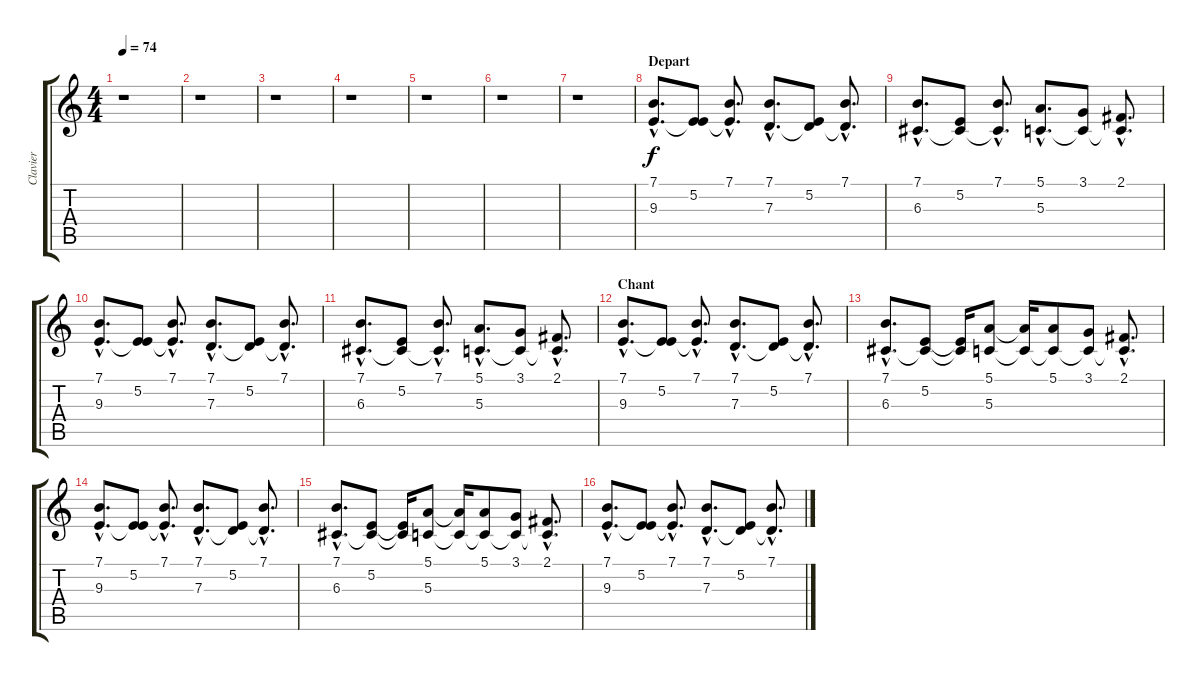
\track ("Clavier" "Clavier") {instrument electricpiano1}
\staff {score tabs}
\tuning (E4 B3 G3 D3 A2 E2) {hide}
\ts (4 4)
\tempo 74
\clef g2
\ks c
r.1{dy f instrument electricpiano1} |
r.1 |
r.1 |
r.1 |
r.1 |
r.1 |
r.1 |
\section ("" "Depart")
(7.1{hac} 9.3{hac}).8{d} (5.2 9.3{t}).8 (7.1{hac} 9.3{hac t}).8{d} (7.1{hac} 7.3{hac}).8{d} (5.2 7.3{t}).8 (7.1{hac} 7.3{hac t}).8{d} |
(7.1{hac} 6.3{hac}).8{d} (5.2 6.3{t}).8 (7.1{hac} 6.3{hac t}).8{d} (5.1{hac} 5.3{hac}).8{d} (3.1 5.3{t}).8 (2.1{hac} 5.3{hac t}).8{d} |
(7.1{hac} 9.3{hac}).8{d} (5.2 9.3{t}).8 (7.1{hac} 9.3{hac t}).8{d} (7.1{hac} 7.3{hac}).8{d} (5.2 7.3{t}).8 (7.1{hac} 7.3{hac t}).8{d} |
(7.1{hac} 6.3{hac}).8{d} (5.2 6.3{t}).8 (7.1{hac} 6.3{hac t}).8{d} (5.1{hac} 5.3{hac}).8{d} (3.1 5.3{t}).8 (2.1{hac} 5.3{hac t}).8{d} |
\section ("" "Chant")
(7.1{hac} 9.3{hac}).8{d} (5.2 9.3{t}).8 (7.1{hac} 9.3{hac t}).8{d} (7.1{hac} 7.3{hac}).8{d} (5.2 7.3{t}).8 (7.1{hac} 7.3{hac t}).8{d} |
(7.1{hac} 6.3{hac}).8{d} (5.2 6.3{t}).8 (5.2{t} 6.3{t}).16 (5.1 5.3).8 (5.1{t} 5.3{t}).16 (5.1 5.3{t}).8 (3.1 5.3{t}).8 (2.1{hac} 5.3{hac t}).8{d} |
(7.1{hac} 9.3{hac}).8{d} (5.2 9.3{t}).8 (7.1{hac} 9.3{hac t}).8{d} (7.1{hac} 7.3{hac}).8{d} (5.2 7.3{t}).8 (7.1{hac} 7.3{hac t}).8{d} |
(7.1{hac} 6.3{hac}).8{d} (5.2 6.3{t}).8 (5.2{t} 6.3{t}).16 (5.1 5.3).8 (5.1{t} 5.3{t}).16 (5.1 5.3{t}).8 (3.1 5.3{t}).8 (2.1{hac} 5.3{hac t}).8{d} |
(7.1{hac} 9.3{hac}).8{d} (5.2 9.3{t}).8 (7.1{hac} 9.3{hac t}).8{d} (7.1{hac} 7.3{hac}).8{d} (5.2 7.3{t}).8 (7.1{hac} 7.3{hac t}).8{d}
